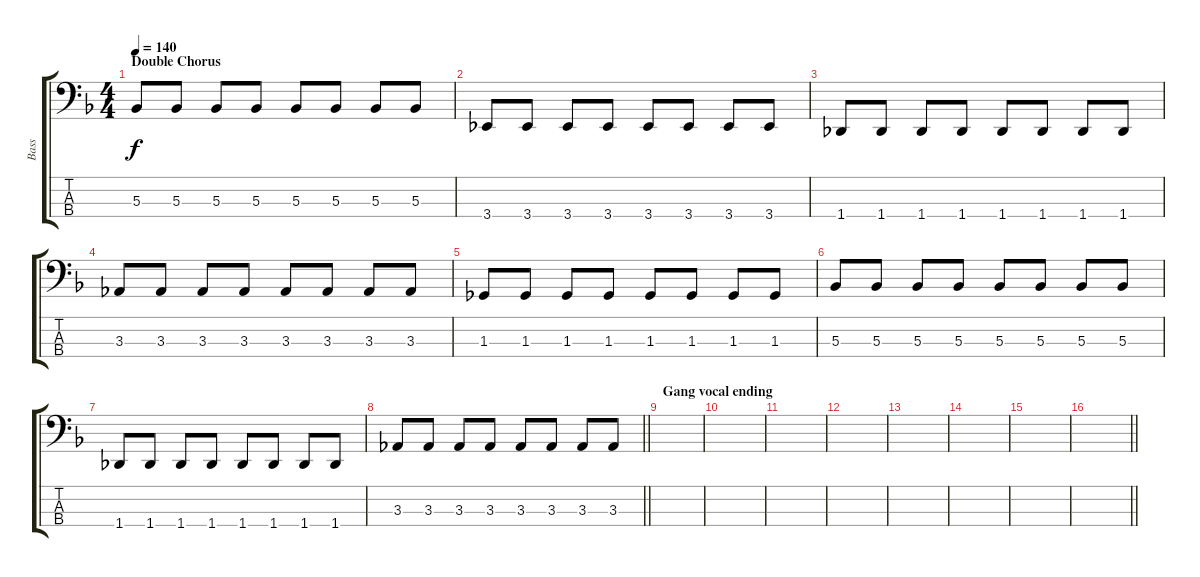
\track ("Bass" "Bass") {instrument electricbasspick}
\staff {score tabs}
\tuning (Eb2 Bb1 F1 C1) {hide}
\ts (4 4)
\section ("" "Double Chorus")
\tempo 140
\clef f4
\ks dminor
5.3.8{dy f} 5.3.8 5.3.8 5.3.8 5.3.8 5.3.8 5.3.8 5.3.8 |
3.4.8 3.4.8 3.4.8 3.4.8 3.4.8 3.4.8 3.4.8 3.4.8 |
1.4.8 1.4.8 1.4.8 1.4.8 1.4.8 1.4.8 1.4.8 1.4.8 |
3.3.8 3.3.8 3.3.8 3.3.8 3.3.8 3.3.8 3.3.8 3.3.8 |
1.3.8 1.3.8 1.3.8 1.3.8 1.3.8 1.3.8 1.3.8 1.3.8 |
5.3.8 5.3.8 5.3.8 5.3.8 5.3.8 5.3.8 5.3.8 5.3.8 |
1.4.8 1.4.8 1.4.8 1.4.8 1.4.8 1.4.8 1.4.8 1.4.8 |
\barLineRight lightlight
3.3.8 3.3.8 3.3.8 3.3.8 3.3.8 3.3.8 3.3.8 3.3.8 |
\section ("" "Gang vocal ending")
|
|
|
|
|
|
|
\barLineRight lightlight
